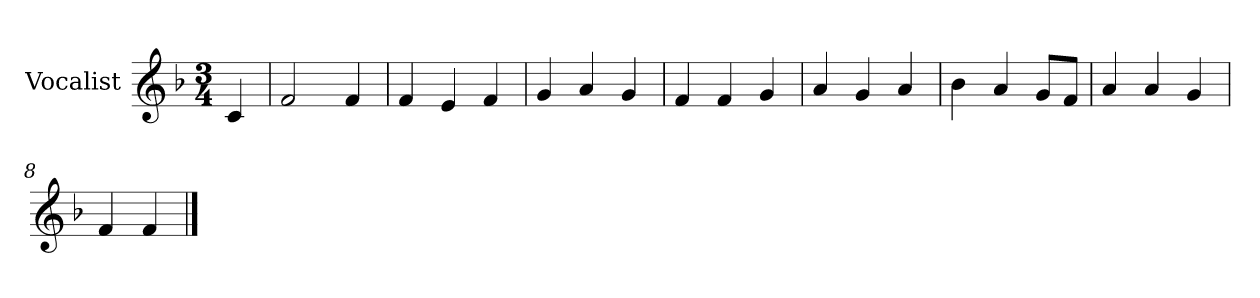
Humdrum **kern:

**kern
*part1
*staff1
*I"Vocalist
*k[b-]
*F:
*M3/4
=
4c
=1
2f
4f
=2
4f
4e
4f
=3
4g
4a
4g
=4
4f
4f
4g
=5
4a
4g
4a
=6
4b-
4a
8gL
8fJ
=7
4a
4a
4g
=8
4f
4f
==
*-
